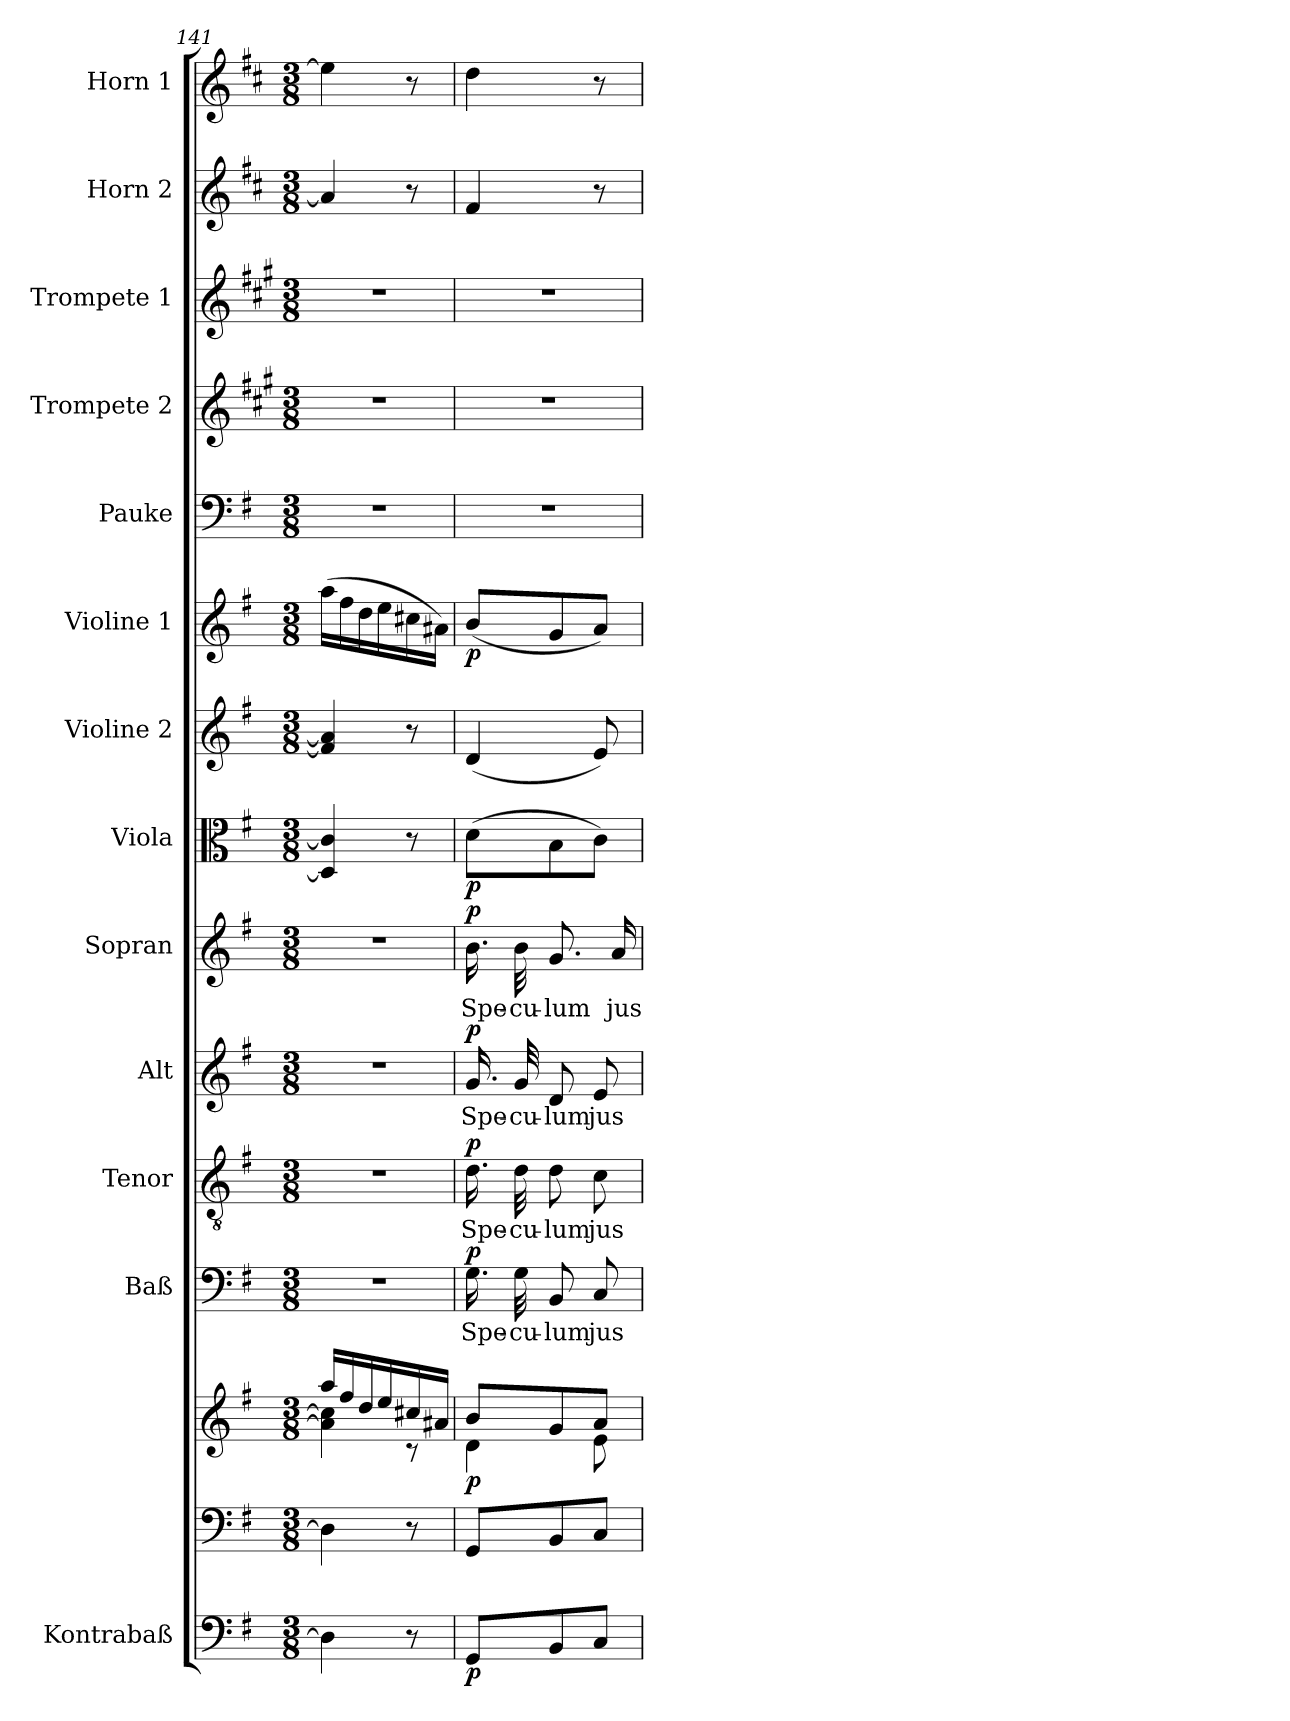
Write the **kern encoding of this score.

**kern	**dynam	**kern	**kern	**dynam	**kern	**text	**dynam	**kern	**text	**dynam	**kern	**text	**dynam	**kern	**text	**dynam	**kern	**dynam	**kern	**kern	**dynam	**kern	**kern	**kern	**kern	**kern
*part14	*part14	*part13	*part13	*part13	*part12	*part12	*part12	*part11	*part11	*part11	*part10	*part10	*part10	*part9	*part9	*part9	*part8	*part8	*part7	*part6	*part6	*part5	*part4	*part3	*part2	*part1
*staff15	*staff15	*staff14	*staff13	*staff13/14	*staff12	*staff12	*staff12	*staff11	*staff11	*staff11	*staff10	*staff10	*staff10	*staff9	*staff9	*staff9	*staff8	*staff8	*staff7	*staff6	*staff6	*staff5	*staff4	*staff3	*staff2	*staff1
*I"Kontrabaß	*	*	*	*	*I"Baß	*	*	*I"Tenor	*	*	*I"Alt	*	*	*I"Sopran	*	*	*I"Viola	*	*I"Violine 2	*I"Violine 1	*	*I"Pauke	*I"Trompete 2	*I"Trompete 1	*I"Horn 2	*I"Horn 1
*I'Kb.	*	*	*	*	*	*	*	*	*	*	*	*	*	*	*	*	*I'Vla.	*	*I'Vl. 2	*I'Vl. 1	*	*	*I'Tr. 2	*I'Tr. 1	*I'Hr. 2	*I'Hr. 1
*clefF4	*	*clefF4	*clefG2	*	*clefF4	*	*	*clefGv2	*	*	*clefG2	*	*	*clefG2	*	*	*clefC3	*	*clefG2	*clefG2	*	*clefF4	*clefG2	*clefG2	*clefG2	*clefG2
*ITrd7c12	*	*	*	*	*	*	*	*	*	*	*	*	*	*	*	*	*	*	*	*	*	*	*ITrd1c2	*ITrd1c2	*ITrd4c7	*ITrd4c7
*k[f#]	*	*k[f#]	*k[f#]	*	*k[f#]	*	*	*k[f#]	*	*	*k[f#]	*	*	*k[f#]	*	*	*k[f#]	*	*k[f#]	*k[f#]	*	*k[f#]	*k[f#]	*k[f#]	*k[f#]	*k[f#]
*G:	*	*G:	*G:	*	*G:	*	*	*G:	*	*	*G:	*	*	*G:	*	*	*G:	*	*G:	*G:	*	*G:	*G:	*G:	*G:	*G:
*M3/8	*	*M3/8	*M3/8	*	*M3/8	*	*	*M3/8	*	*	*M3/8	*	*	*M3/8	*	*	*M3/8	*	*M3/8	*M3/8	*	*M3/8	*M3/8	*M3/8	*M3/8	*M3/8
=141	=141	=141	=141	=141	=141	=141	=141	=141	=141	=141	=141	=141	=141	=141	=141	=141	=141	=141	=141	=141	=141	=141	=141	=141	=141	=141
*	*	*	*^	*	*	*	*	*	*	*	*	*	*	*	*	*	*	*	*	*	*	*	*	*	*	*
4DD\]	.	4D\]	16aa/LL	4a\] 4cc\]	.	4.r	.	.	4.r	.	.	4.r	.	.	4.r	.	.	4D/] 4c/]	.	4f#/] 4a/]	(>16aa\LL	.	4.r	4.r	4.r	4d/]	4a\]
.	.	.	16ff#/	.	.	.	.	.	.	.	.	.	.	.	.	.	.	.	.	.	16ff#\	.	.	.	.	.	.
.	.	.	16dd/	.	.	.	.	.	.	.	.	.	.	.	.	.	.	.	.	.	16dd\	.	.	.	.	.	.
.	.	.	16ee/	.	.	.	.	.	.	.	.	.	.	.	.	.	.	.	.	.	16ee\	.	.	.	.	.	.
8r	.	8r	16cc#X/	8rc	.	.	.	.	.	.	.	.	.	.	.	.	.	8r	.	8r	16cc#X\	.	.	.	.	8r	8r
.	.	.	16a#X/JJ	.	.	.	.	.	.	.	.	.	.	.	.	.	.	.	.	.	16a#X\JJ)	.	.	.	.	.	.
=142	=142	=142	=142	=142	=142	=142	=142	=142	=142	=142	=142	=142	=142	=142	=142	=142	=142	=142	=142	=142	=142	=142	=142	=142	=142	=142	=142
!	!LO:DY:b	!	!	!	!LO:DY:b	!	!LO:LY:b	!LO:DY:a	!	!LO:LY:b	!LO:DY:a	!	!LO:LY:b	!LO:DY:a	!	!LO:LY:b	!LO:DY:a	!	!LO:DY:b	!	!	!LO:DY:b	!	!	!	!	!
8GGG/L	p	8GG/L	8b/L	4d\	p	16.G\	Spe-	p	16.d\	Spe-	p	16.g/	Spe-	p	16.b\	Spe-	p	(>8d\L	p	(<4d/	(<8b/L	p	4.r	4.r	4.r	4B/	4g\
!	!	!	!	!	!	!	!LO:LY:b	!	!	!LO:LY:b	!	!	!LO:LY:b	!	!	!LO:LY:b	!	!	!	!	!	!	!	!	!	!	!
.	.	.	.	.	.	32G\	-cu-	.	32d\	-cu-	.	32g/	-cu-	.	32b\	-cu-	.	.	.	.	.	.	.	.	.	.	.
!	!	!	!	!	!	!	!LO:LY:b	!	!	!LO:LY:b	!	!	!LO:LY:b	!	!	!LO:LY:b	!	!	!	!	!	!	!	!	!	!	!
8BBB/	.	8BB/	8g/	.	.	8BB/	-lum	.	8d\	-lum	.	8d/	-lum	.	8.g/	-lum	.	8B\	.	.	8g/	.	.	.	.	.	.
!	!	!	!	!	!	!	!LO:LY:b	!	!	!LO:LY:b	!	!	!LO:LY:b	!	!	!	!	!	!	!	!	!	!	!	!	!	!
8CC/J	.	8C/J	8a/J	8e\	.	8C/	jus-	.	8c\	jus-	.	8e/	jus-	.	.	.	.	8c\J)	.	8e/)	8a/J)	.	.	.	.	8r	8r
!	!	!	!	!	!	!	!	!	!	!	!	!	!	!	!	!LO:LY:b	!	!	!	!	!	!	!	!	!	!	!
.	.	.	.	.	.	.	.	.	.	.	.	.	.	.	16a/	jus-	.	.	.	.	.	.	.	.	.	.	.
*	*	*	*v	*v	*	*	*	*	*	*	*	*	*	*	*	*	*	*	*	*	*	*	*	*	*	*	*
=	=	=	=	=	=	=	=	=	=	=	=	=	=	=	=	=	=	=	=	=	=	=	=	=	=	=
*-	*-	*-	*-	*-	*-	*-	*-	*-	*-	*-	*-	*-	*-	*-	*-	*-	*-	*-	*-	*-	*-	*-	*-	*-	*-	*-
